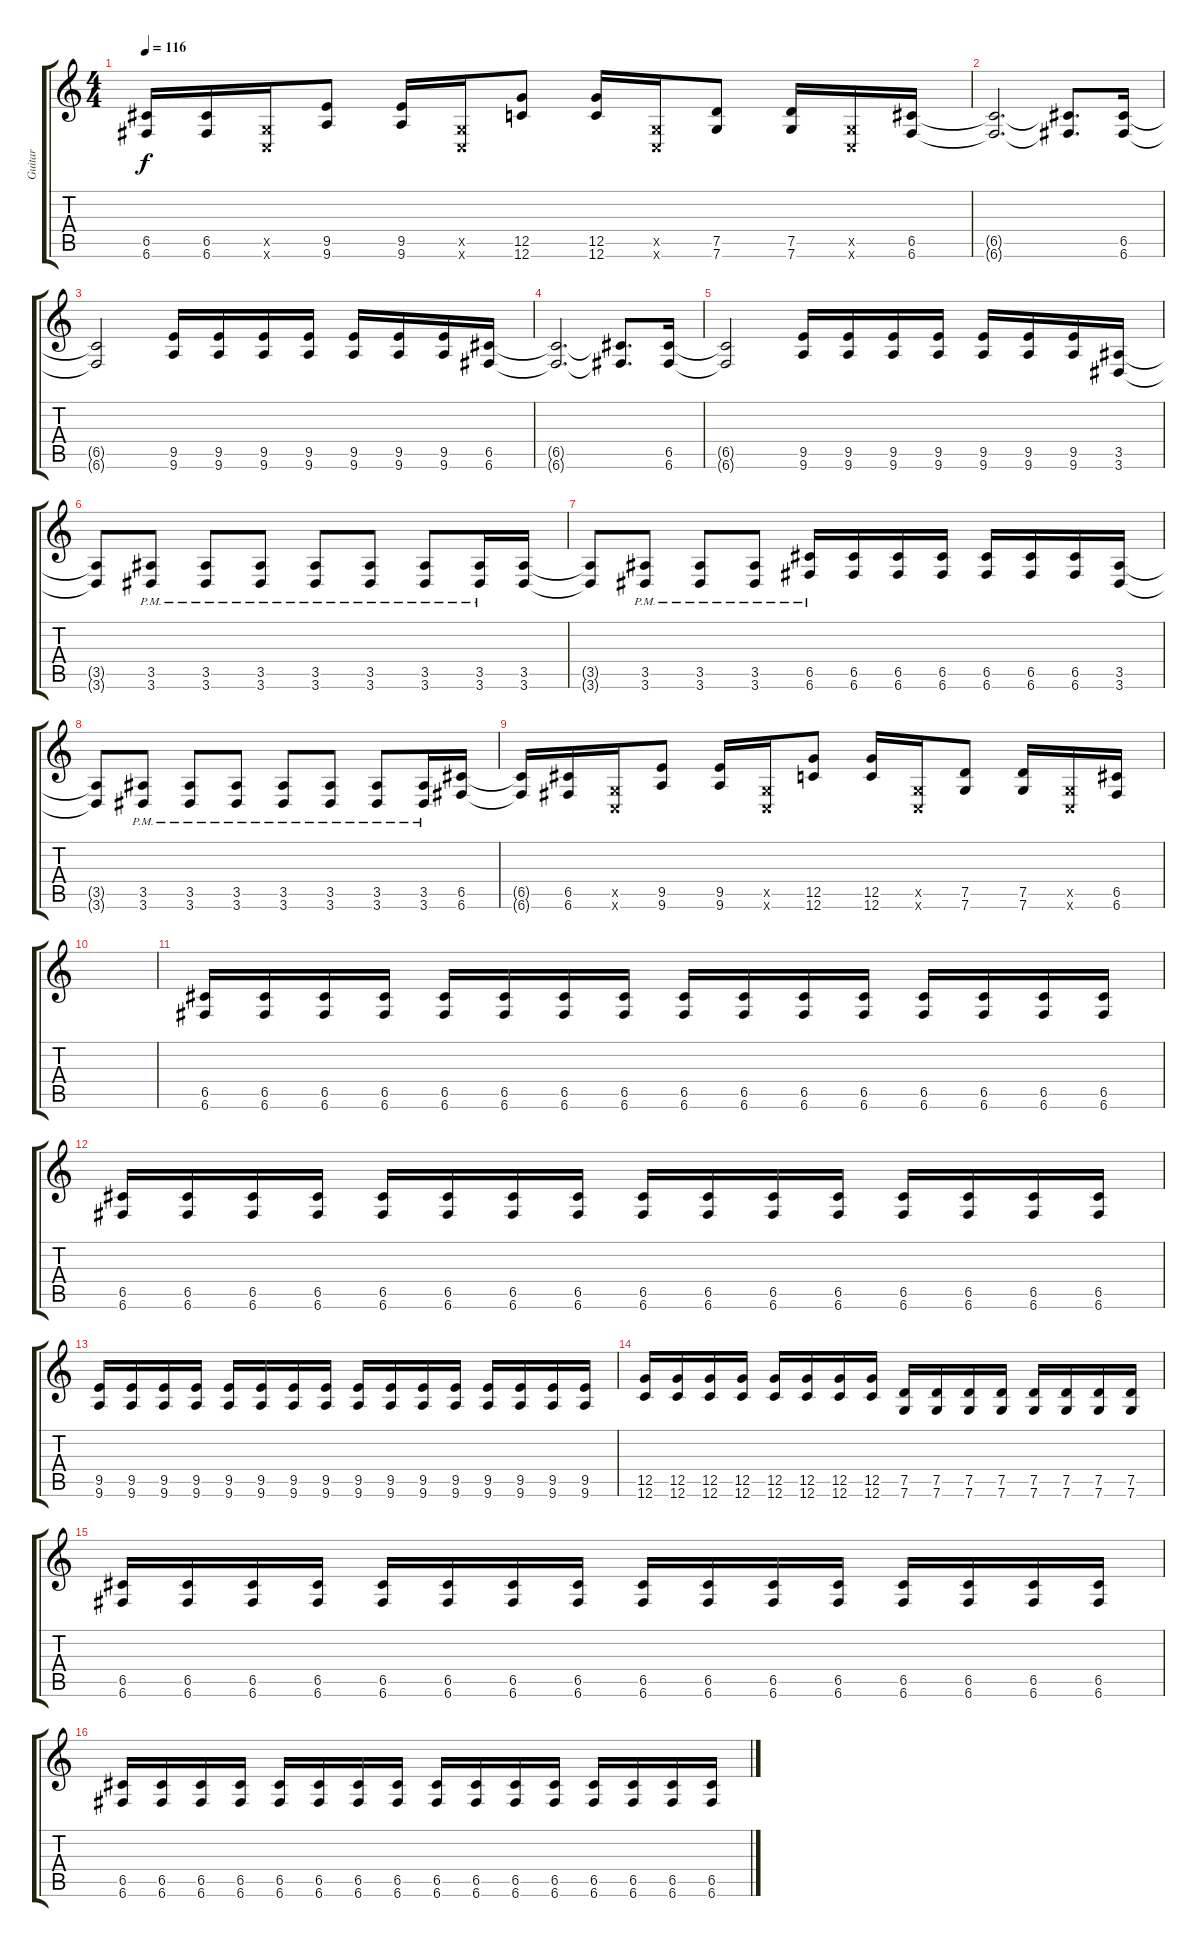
\track ("Guitar" "Guitar") {instrument distortionguitar}
\staff {score tabs}
\tuning (D4 A3 F3 C3 G2 C2) {hide}
\ts (4 4)
\tempo 116
\clef g2
\ks c
(6.5{t} 6.6{t}).16{dy f} (6.5 6.6).16 (0.5{x} 0.6{x}).16 (9.5 9.6).8 (9.5 9.6).16 (0.5{x} 0.6{x}).16 (12.5 12.6).8 (12.5 12.6).16 (0.5{x} 0.6{x}).16 (7.5 7.6).8 (7.5 7.6).16 (0.5{x} 0.6{x}).16 (6.5 6.6).16 |
(6.5{t} 6.6{t}).2{d} (6.5{t} 6.6{t}).8{d} (6.5 6.6).16 |
(6.5{t} 6.6{t}).2 (9.5 9.6).16 (9.5 9.6).16 (9.5 9.6).16 (9.5 9.6).16 (9.5 9.6).16 (9.5 9.6).16 (9.5 9.6).16 (6.5 6.6).16 |
(6.5{t} 6.6{t}).2{d} (6.5{t} 6.6{t}).8{d} (6.5 6.6).16 |
(6.5{t} 6.6{t}).2 (9.5 9.6).16 (9.5 9.6).16 (9.5 9.6).16 (9.5 9.6).16 (9.5 9.6).16 (9.5 9.6).16 (9.5 9.6).16 (3.5 3.6).16 |
(3.5{t} 3.6{t}).8 (3.5{pm} 3.6{pm}).8 (3.5{pm} 3.6{pm}).8 (3.5{pm} 3.6{pm}).8 (3.5{pm} 3.6{pm}).8 (3.5{pm} 3.6{pm}).8 (3.5{pm} 3.6{pm}).8 (3.5{pm} 3.6{pm}).16 (3.5 3.6).16 |
(3.5{t} 3.6{t}).8 (3.5{pm} 3.6{pm}).8 (3.5{pm} 3.6{pm}).8 (3.5{pm} 3.6{pm}).8 (6.5{pm} 6.6{pm}).16 (6.5 6.6).16 (6.5 6.6).16 (6.5 6.6).16 (6.5 6.6).16 (6.5 6.6).16 (6.5 6.6).16 (3.5 3.6).16 |
(3.5{t} 3.6{t}).8 (3.5{pm} 3.6{pm}).8 (3.5{pm} 3.6{pm}).8 (3.5{pm} 3.6{pm}).8 (3.5{pm} 3.6{pm}).8 (3.5{pm} 3.6{pm}).8 (3.5{pm} 3.6{pm}).8 (3.5{pm} 3.6{pm}).16 (6.5 6.6).16 |
(6.5{t} 6.6{t}).16 (6.5 6.6).16 (0.5{x} 0.6{x}).16 (9.5 9.6).8 (9.5 9.6).16 (0.5{x} 0.6{x}).16 (12.5 12.6).8 (12.5 12.6).16 (0.5{x} 0.6{x}).16 (7.5 7.6).8 (7.5 7.6).16 (0.5{x} 0.6{x}).16 (6.5 6.6).16 |
|
(6.5 6.6).16 (6.5 6.6).16 (6.5 6.6).16 (6.5 6.6).16 (6.5 6.6).16 (6.5 6.6).16 (6.5 6.6).16 (6.5 6.6).16 (6.5 6.6).16 (6.5 6.6).16 (6.5 6.6).16 (6.5 6.6).16 (6.5 6.6).16 (6.5 6.6).16 (6.5 6.6).16 (6.5 6.6).16 |
(6.5 6.6).16 (6.5 6.6).16 (6.5 6.6).16 (6.5 6.6).16 (6.5 6.6).16 (6.5 6.6).16 (6.5 6.6).16 (6.5 6.6).16 (6.5 6.6).16 (6.5 6.6).16 (6.5 6.6).16 (6.5 6.6).16 (6.5 6.6).16 (6.5 6.6).16 (6.5 6.6).16 (6.5 6.6).16 |
(9.5 9.6).16 (9.5 9.6).16 (9.5 9.6).16 (9.5 9.6).16 (9.5 9.6).16 (9.5 9.6).16 (9.5 9.6).16 (9.5 9.6).16 (9.5 9.6).16 (9.5 9.6).16 (9.5 9.6).16 (9.5 9.6).16 (9.5 9.6).16 (9.5 9.6).16 (9.5 9.6).16 (9.5 9.6).16 |
(12.5 12.6).16 (12.5 12.6).16 (12.5 12.6).16 (12.5 12.6).16 (12.5 12.6).16 (12.5 12.6).16 (12.5 12.6).16 (12.5 12.6).16 (7.5 7.6).16 (7.5 7.6).16 (7.5 7.6).16 (7.5 7.6).16 (7.5 7.6).16 (7.5 7.6).16 (7.5 7.6).16 (7.5 7.6).16 |
(6.5 6.6).16 (6.5 6.6).16 (6.5 6.6).16 (6.5 6.6).16 (6.5 6.6).16 (6.5 6.6).16 (6.5 6.6).16 (6.5 6.6).16 (6.5 6.6).16 (6.5 6.6).16 (6.5 6.6).16 (6.5 6.6).16 (6.5 6.6).16 (6.5 6.6).16 (6.5 6.6).16 (6.5 6.6).16 |
(6.5 6.6).16 (6.5 6.6).16 (6.5 6.6).16 (6.5 6.6).16 (6.5 6.6).16 (6.5 6.6).16 (6.5 6.6).16 (6.5 6.6).16 (6.5 6.6).16 (6.5 6.6).16 (6.5 6.6).16 (6.5 6.6).16 (6.5 6.6).16 (6.5 6.6).16 (6.5 6.6).16 (6.5 6.6).16
